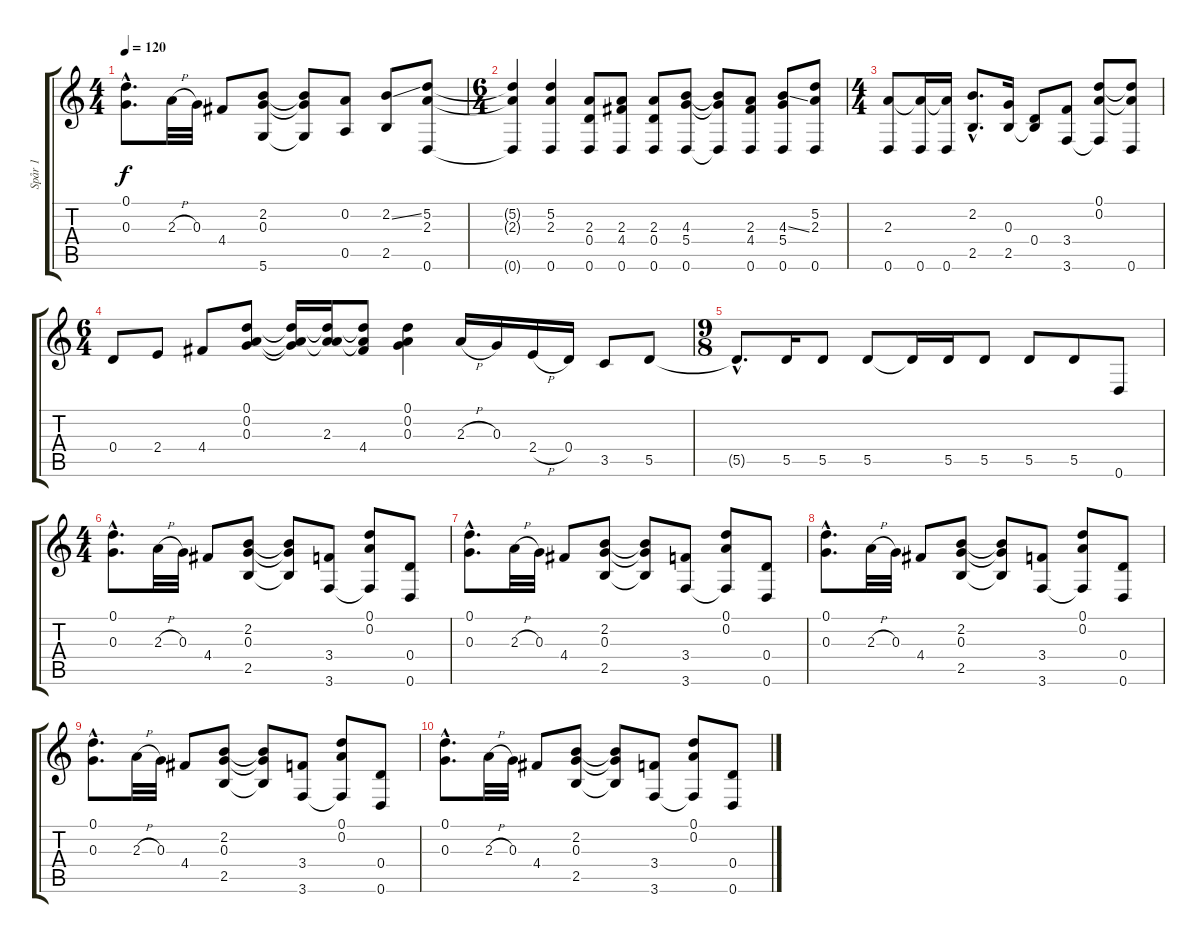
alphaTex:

\track ("Spår 1" "Spår 1") {instrument acousticguitarsteel}
\staff {score tabs}
\tuning (D4 A3 G3 D3 A2 D2) {hide}
\ts (4 4)
\tempo 120
\clef g2
\ks c
(0.1{hac} 0.3{hac}).8{d dy f} 2.3{h}.32 0.3.32 4.4.8 (2.2 0.3 5.6).8 (2.2{t} 0.3{t} 5.6{t}).8 (0.2 0.5).8 (2.2{ss} 2.5).8 (5.2 2.3 0.6).8 |
\ts (6 4)
(5.2{t} 2.3{t} 0.6{t}).4 (5.2 2.3 0.6).4 (2.3 0.4 0.6).8 (2.3 4.4 0.6).8 (2.3 0.4 0.6).8 (4.3 5.4 0.6).8 (4.3{t} 5.4{t} 0.6{t}).8 (2.3 4.4 0.6).8 (4.3{ss} 5.4 0.6).8 (5.2 2.3 0.6).8 |
\ts (4 4)
(2.3 0.6).8 (2.3{t} 0.6).16 (2.3{t} 0.6).16 (2.2{hac} 2.5{hac}).8{d} (0.3 2.5).16 (0.4 2.5{t}).8 (3.4 3.6).8 (0.1 0.2 3.6{t}).8 (0.1{t} 0.2{t} 0.6).8 |
\ts (6 4)
0.4.8 2.4.8 4.4.8 (0.1 0.2 0.3).8 (0.1{t} 0.2{t} 0.3{t}).16 (0.1{t} 0.2{t} 2.3).16 (0.1{t} 0.2{t} 4.4).8 (0.1 0.2 0.3).4 2.3{h}.16 0.3.16 2.4{h}.16 0.4.16 3.5.8 5.5.8 |
\ts (9 8)
5.5{hac t}.8{d} 5.5.16 5.5.8 5.5.8 5.5{t}.16 5.5.16 5.5.8 5.5.8 5.5.8 0.6.8 |
\ts (4 4)
(0.1{hac} 0.3{hac}).8{d} 2.3{h}.32 0.3.32 4.4.8 (2.2 0.3 2.5).8 (2.2{t} 0.3{t} 2.5{t}).8 (3.4 3.6).8 (0.1 0.2 3.6{t}).8 (0.4 0.6).8 |
(0.1{hac} 0.3{hac}).8{d} 2.3{h}.32 0.3.32 4.4.8 (2.2 0.3 2.5).8 (2.2{t} 0.3{t} 2.5{t}).8 (3.4 3.6).8 (0.1 0.2 3.6{t}).8 (0.4 0.6).8 |
(0.1{hac} 0.3{hac}).8{d} 2.3{h}.32 0.3.32 4.4.8 (2.2 0.3 2.5).8 (2.2{t} 0.3{t} 2.5{t}).8 (3.4 3.6).8 (0.1 0.2 3.6{t}).8 (0.4 0.6).8 |
(0.1{hac} 0.3{hac}).8{d} 2.3{h}.32 0.3.32 4.4.8 (2.2 0.3 2.5).8 (2.2{t} 0.3{t} 2.5{t}).8 (3.4 3.6).8 (0.1 0.2 3.6{t}).8 (0.4 0.6).8 |
(0.1{hac} 0.3{hac}).8{d} 2.3{h}.32 0.3.32 4.4.8 (2.2 0.3 2.5).8 (2.2{t} 0.3{t} 2.5{t}).8 (3.4 3.6).8 (0.1 0.2 3.6{t}).8 (0.4 0.6).8
